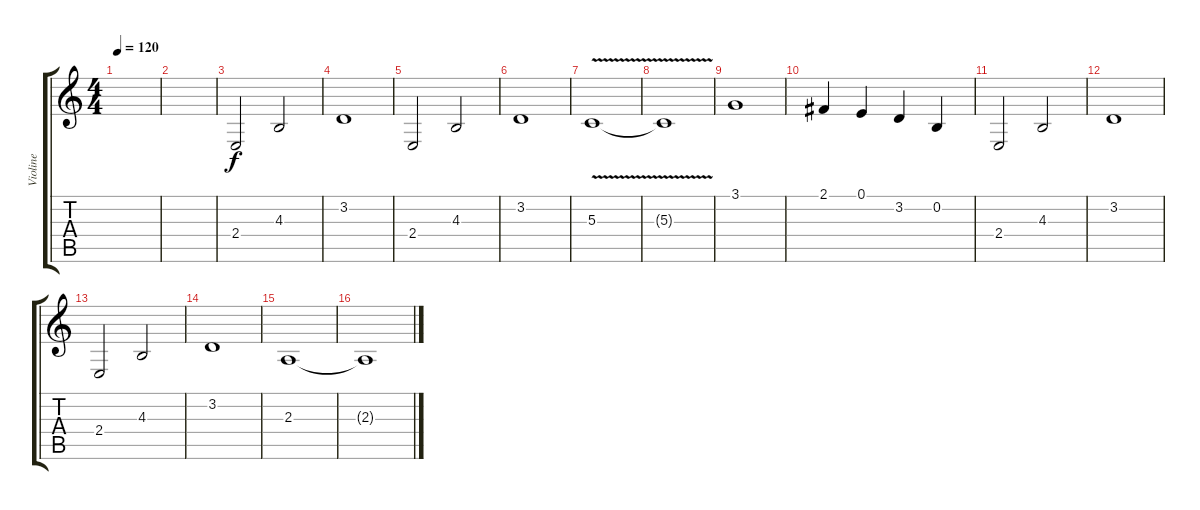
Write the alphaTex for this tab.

\track ("Violine" "Violine") {instrument violin}
\staff {score tabs}
\tuning (E4 B3 G3 D3 A2 E2) {hide}
\ts (4 4)
\tempo 120
\clef g2
\ks c
|
|
2.4.2 4.3.2 |
3.2.1 |
2.4.2 4.3.2 |
3.2.1 |
5.3{v}.1 |
5.3{t}.1 |
3.1.1 |
2.1.4 0.1.4 3.2.4 0.2.4 |
2.4.2 4.3.2 |
3.2.1 |
2.4.2 4.3.2 |
3.2.1 |
2.3.1 |
2.3{t}.1
